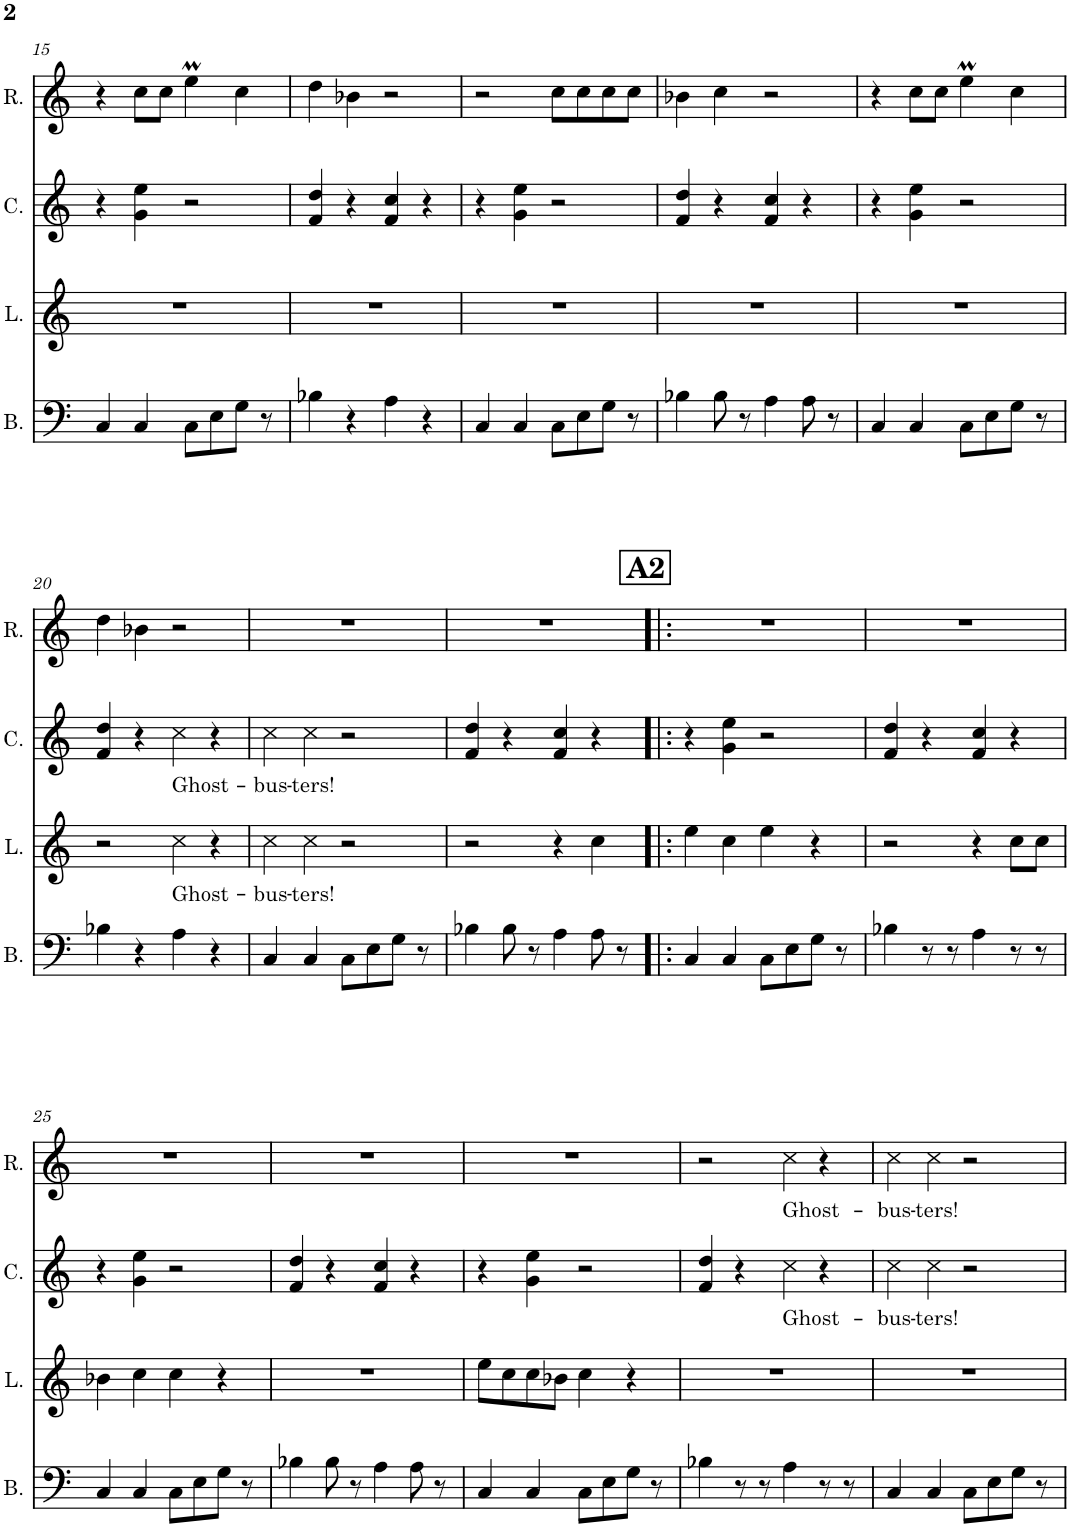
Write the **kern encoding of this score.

**kern	**kern	**text	**kern	**text	**kern	**text
*part4	*part3	*part3	*part2	*part2	*part1	*part1
*staff4	*staff3	*staff3	*staff2	*staff2	*staff1	*staff1
*I"Bass	*I"Lead	*	*I"Chords	*	*I"Riffs	*
*I'B.	*I'L.	*	*I'C.	*	*I'R.	*
!!LO:PB:g=z
*clefF4	*clefG2	*	*clefG2	*	*clefG2	*
*	*Trd7c12	*	*Trd8c14	*	*	*
*k[]	*k[]	*	*k[]	*	*k[]	*
*M2/2	*M2/2	*	*M2/2	*	*M2/2	*
*met(c|)	*met(c|)	*	*met(c|)	*	*met(c|)	*
=15	=15	=15	=15	=15	=15	=15
4C/	1r	.	4r	.	4r	.
4C/	.	.	4g\ 4ee\	.	8cc\L	.
.	.	.	.	.	8cc\J	.
8C\L	.	.	2r	.	4eem\	.
8E\	.	.	.	.	.	.
8G\J	.	.	.	.	4cc\	.
8r	.	.	.	.	.	.
=16	=16	=16	=16	=16	=16	=16
4B-X\	1r	.	4f/ 4dd/	.	4dd\	.
4r	.	.	4r	.	4b-X\	.
4A\	.	.	4f/ 4cc/	.	2r	.
4r	.	.	4r	.	.	.
=17	=17	=17	=17	=17	=17	=17
4C/	1r	.	4r	.	2r	.
4C/	.	.	4g\ 4ee\	.	.	.
8C\L	.	.	2r	.	8cc\L	.
8E\	.	.	.	.	8cc\	.
8G\J	.	.	.	.	8cc\	.
8r	.	.	.	.	8cc\J	.
=18	=18	=18	=18	=18	=18	=18
4B-X\	1r	.	4f/ 4dd/	.	4b-X\	.
8B-\	.	.	4r	.	4cc\	.
8r	.	.	.	.	.	.
4A\	.	.	4f/ 4cc/	.	2r	.
8A\	.	.	4r	.	.	.
8r	.	.	.	.	.	.
=19	=19	=19	=19	=19	=19	=19
4C/	1r	.	4r	.	4r	.
4C/	.	.	4g\ 4ee\	.	8cc\L	.
.	.	.	.	.	8cc\J	.
8C\L	.	.	2r	.	4eem\	.
8E\	.	.	.	.	.	.
8G\J	.	.	.	.	4cc\	.
8r	.	.	.	.	.	.
!!LO:LB:g=z
=20	=20	=20	=20	=20	=20	=20
4B-X\	2r	.	4f/ 4dd/	.	4dd\	.
4r	.	.	4r	.	4b-X\	.
!	!	!LO:LY:b	!	!LO:LY:b	!	!
4A\	4cc\	Ghost-	4cc\	Ghost-	2r	.
4r	4r	.	4r	.	.	.
=21	=21	=21	=21	=21	=21	=21
!	!	!LO:LY:b	!	!LO:LY:b	!	!
4C/	4cc\	-bus-	4cc\	-bus-	1r	.
!	!	!LO:LY:b	!	!LO:LY:b	!	!
4C/	4cc\	-ters!	4cc\	-ters!	.	.
8C\L	2r	.	2r	.	.	.
8E\	.	.	.	.	.	.
8G\J	.	.	.	.	.	.
8r	.	.	.	.	.	.
=22	=22	=22	=22	=22	=22	=22
4B-X\	2r	.	4f/ 4dd/	.	1r	.
8B-\	.	.	4r	.	.	.
8r	.	.	.	.	.	.
4A\	4r	.	4f/ 4cc/	.	.	.
8A\	4cc\	.	4r	.	.	.
8r	.	.	.	.	.	.
!!LO:REH:place=s1:a:B:cj:fs=14:t=A2
=23!|:	=23!|:	=23!|:	=23!|:	=23!|:	=23!|:	=23!|:
4C/	4ee\	.	4r	.	1r	.
4C/	4cc\	.	4g\ 4ee\	.	.	.
8C\L	4ee\	.	2r	.	.	.
8E\	.	.	.	.	.	.
8G\J	4r	.	.	.	.	.
8r	.	.	.	.	.	.
=24	=24	=24	=24	=24	=24	=24
4B-X\	2r	.	4f/ 4dd/	.	1r	.
8r	.	.	4r	.	.	.
8r	.	.	.	.	.	.
4A\	4r	.	4f/ 4cc/	.	.	.
8r	8cc\L	.	4r	.	.	.
8r	8cc\J	.	.	.	.	.
!!LO:LB:g=z
=25	=25	=25	=25	=25	=25	=25
4C/	4b-X\	.	4r	.	1r	.
4C/	4cc\	.	4g\ 4ee\	.	.	.
8C\L	4cc\	.	2r	.	.	.
8E\	.	.	.	.	.	.
8G\J	4r	.	.	.	.	.
8r	.	.	.	.	.	.
=26	=26	=26	=26	=26	=26	=26
4B-X\	1r	.	4f/ 4dd/	.	1r	.
8B-\	.	.	4r	.	.	.
8r	.	.	.	.	.	.
4A\	.	.	4f/ 4cc/	.	.	.
8A\	.	.	4r	.	.	.
8r	.	.	.	.	.	.
=27	=27	=27	=27	=27	=27	=27
4C/	8ee\L	.	4r	.	1r	.
.	8cc\	.	.	.	.	.
4C/	8cc\	.	4g\ 4ee\	.	.	.
.	8b-X\J	.	.	.	.	.
8C\L	4cc\	.	2r	.	.	.
8E\	.	.	.	.	.	.
8G\J	4r	.	.	.	.	.
8r	.	.	.	.	.	.
=28	=28	=28	=28	=28	=28	=28
4B-X\	1r	.	4f/ 4dd/	.	2r	.
8r	.	.	4r	.	.	.
8r	.	.	.	.	.	.
!	!	!	!	!LO:LY:b	!	!LO:LY:b
4A\	.	.	4cc\	Ghost-	4cc\	Ghost-
8r	.	.	4r	.	4r	.
8r	.	.	.	.	.	.
=29	=29	=29	=29	=29	=29	=29
!	!	!	!	!LO:LY:b	!	!LO:LY:b
4C/	1r	.	4cc\	-bus-	4cc\	-bus-
!	!	!	!	!LO:LY:b	!	!LO:LY:b
4C/	.	.	4cc\	-ters!	4cc\	-ters!
8C\L	.	.	2r	.	2r	.
8E\	.	.	.	.	.	.
8G\J	.	.	.	.	.	.
8r	.	.	.	.	.	.
=	=	=	=	=	=	=
*-	*-	*-	*-	*-	*-	*-
